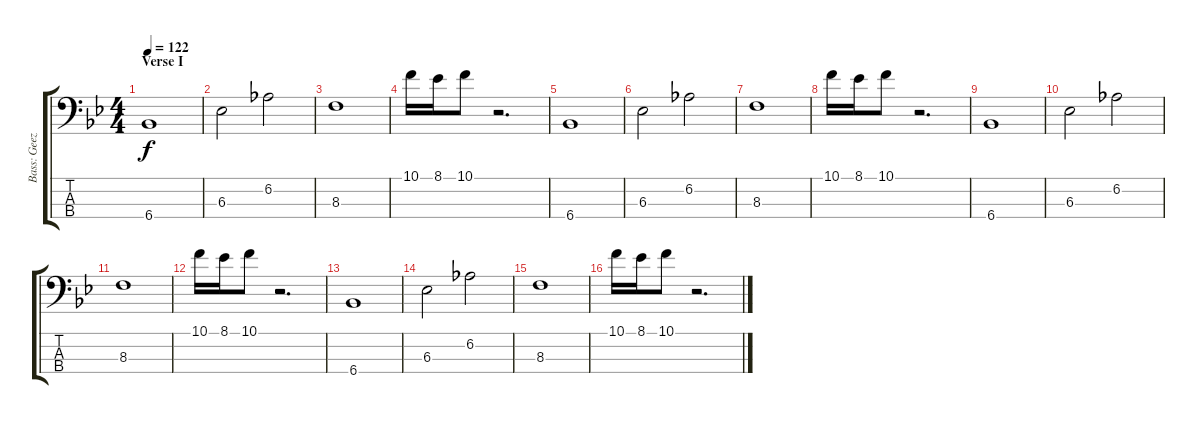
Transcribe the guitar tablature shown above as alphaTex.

\track ("Bass: Geezer" "Bass: Geez") {instrument electricbassfinger}
\staff {score tabs}
\tuning (G2 D2 A1 E1) {hide}
\ts (4 4)
\section ("" "Verse I")
\tempo 122
\clef f4
\ks bb
6.4.1{dy f} |
6.3.2 6.2.2 |
8.3.1 |
10.1.16 8.1.16 10.1.8 r.2{d} |
6.4.1 |
6.3.2 6.2.2 |
8.3.1 |
10.1.16 8.1.16 10.1.8 r.2{d} |
6.4.1 |
6.3.2 6.2.2 |
8.3.1 |
10.1.16 8.1.16 10.1.8 r.2{d} |
6.4.1 |
6.3.2 6.2.2 |
8.3.1 |
10.1.16 8.1.16 10.1.8 r.2{d}
